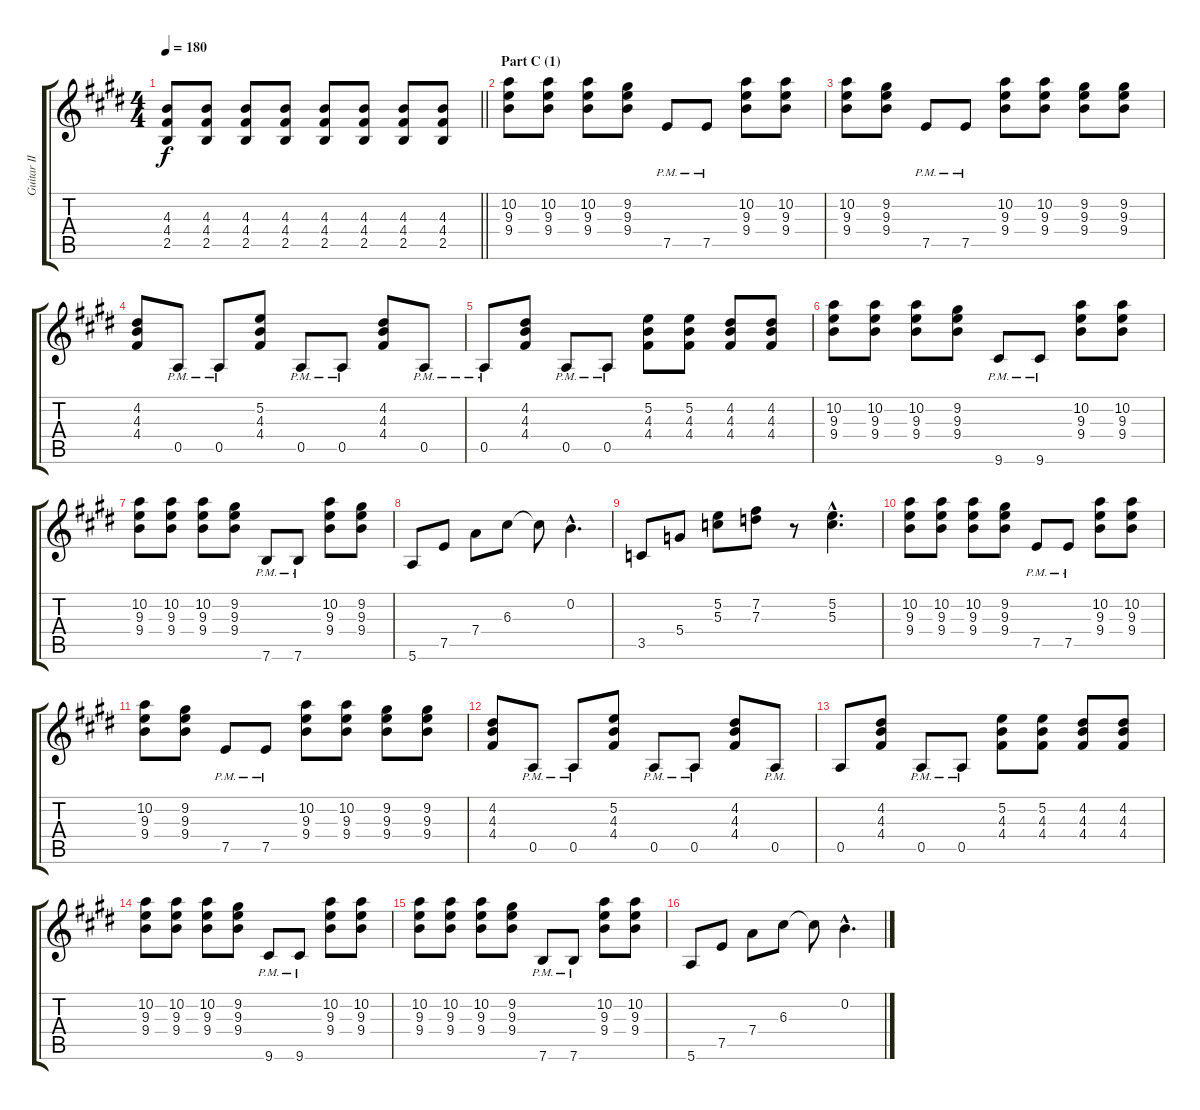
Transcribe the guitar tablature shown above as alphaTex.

\track ("Guitar II (Daita)" "Guitar II ") {instrument distortionguitar}
\staff {score tabs}
\tuning (E4 B3 G3 D3 A2 E2) {hide}
\ts (4 4)
\tempo 180
\clef g2
\barLineRight lightlight
\ks e
(4.3 4.4 2.5).8{dy f} (4.3 4.4 2.5).8 (4.3 4.4 2.5).8 (4.3 4.4 2.5).8 (4.3 4.4 2.5).8 (4.3 4.4 2.5).8 (4.3 4.4 2.5).8 (4.3 4.4 2.5).8 |
\section ("" "Part C (1)")
(10.2 9.3 9.4).8 (10.2 9.3 9.4).8 (10.2 9.3 9.4).8 (9.2 9.3 9.4).8 7.5{pm}.8 7.5{pm}.8 (10.2 9.3 9.4).8 (10.2 9.3 9.4).8 |
(10.2 9.3 9.4).8 (9.2 9.3 9.4).8 7.5{pm}.8 7.5{pm}.8 (10.2 9.3 9.4).8 (10.2 9.3 9.4).8 (9.2 9.3 9.4).8 (9.2 9.3 9.4).8 |
(4.2 4.3 4.4).8 0.5{pm}.8 0.5{pm}.8 (5.2 4.3 4.4).8 0.5{pm}.8 0.5{pm}.8 (4.2 4.3 4.4).8 0.5{pm}.8 |
0.5{pm}.8 (4.2 4.3 4.4).8 0.5{pm}.8 0.5{pm}.8 (5.2 4.3 4.4).8 (5.2 4.3 4.4).8 (4.2 4.3 4.4).8 (4.2 4.3 4.4).8 |
(10.2 9.3 9.4).8 (10.2 9.3 9.4).8 (10.2 9.3 9.4).8 (9.2 9.3 9.4).8 9.6{pm}.8 9.6{pm}.8 (10.2 9.3 9.4).8 (10.2 9.3 9.4).8 |
(10.2 9.3 9.4).8 (10.2 9.3 9.4).8 (10.2 9.3 9.4).8 (9.2 9.3 9.4).8 7.6{pm}.8 7.6{pm}.8 (10.2 9.3 9.4).8 (9.2 9.3 9.4).8 |
5.6.8 7.5.8 7.4.8 6.3.8 6.3{t}.8 0.2{hac}.4{d} |
3.5.8 5.4.8 (5.2 5.3).8 (7.2 7.3).8 r.8 (5.2{hac} 5.3{hac}).4{d} |
(10.2 9.3 9.4).8 (10.2 9.3 9.4).8 (10.2 9.3 9.4).8 (9.2 9.3 9.4).8 7.5{pm}.8 7.5{pm}.8 (10.2 9.3 9.4).8 (10.2 9.3 9.4).8 |
(10.2 9.3 9.4).8 (9.2 9.3 9.4).8 7.5{pm}.8 7.5{pm}.8 (10.2 9.3 9.4).8 (10.2 9.3 9.4).8 (9.2 9.3 9.4).8 (9.2 9.3 9.4).8 |
(4.2 4.3 4.4).8 0.5{pm}.8 0.5{pm}.8 (5.2 4.3 4.4).8 0.5{pm}.8 0.5{pm}.8 (4.2 4.3 4.4).8 0.5{pm}.8 |
0.5.8 (4.2 4.3 4.4).8 0.5{pm}.8 0.5{pm}.8 (5.2 4.3 4.4).8 (5.2 4.3 4.4).8 (4.2 4.3 4.4).8 (4.2 4.3 4.4).8 |
(10.2 9.3 9.4).8 (10.2 9.3 9.4).8 (10.2 9.3 9.4).8 (9.2 9.3 9.4).8 9.6{pm}.8 9.6{pm}.8 (10.2 9.3 9.4).8 (10.2 9.3 9.4).8 |
(10.2 9.3 9.4).8 (10.2 9.3 9.4).8 (10.2 9.3 9.4).8 (9.2 9.3 9.4).8 7.6{pm}.8 7.6{pm}.8 (10.2 9.3 9.4).8 (10.2 9.3 9.4).8 |
5.6.8 7.5.8 7.4.8 6.3.8 6.3{t}.8 0.2{hac}.4{d}
